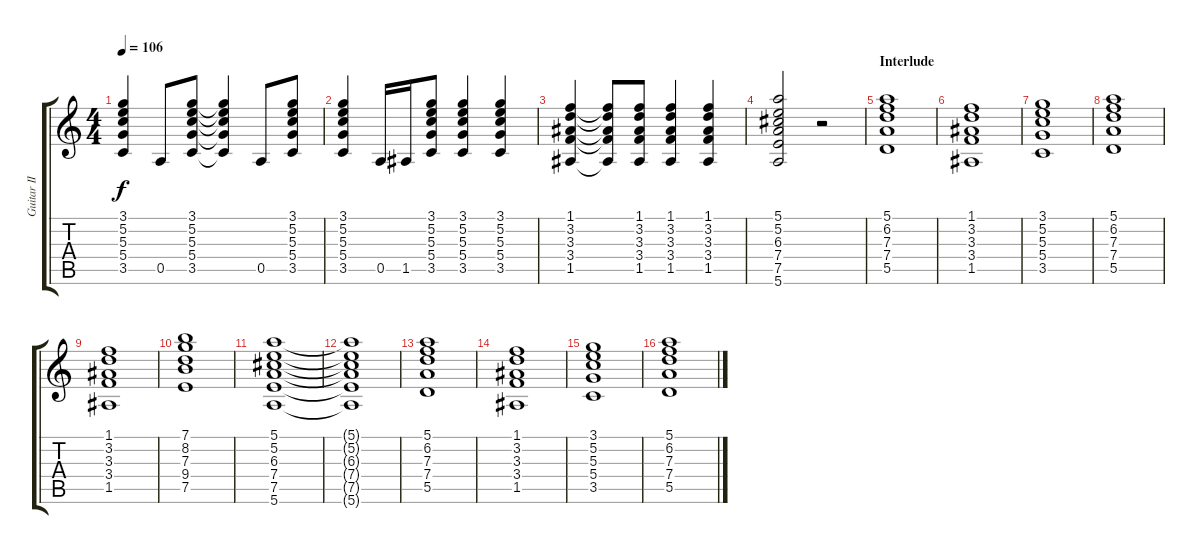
\track ("Guitar II" "Guitar II") {instrument distortionguitar}
\staff {score tabs}
\tuning (E4 B3 G3 D3 A2 E2) {hide}
\ts (4 4)
\tempo 106
\clef g2
\ks c
(3.1 5.2 5.3 5.4 3.5).4{dy f} 0.5.8 (3.1 5.2 5.3 5.4 3.5).8 (3.1{t} 5.2{t} 5.3{t} 5.4{t} 3.5{t}).4 0.5.8 (3.1 5.2 5.3 5.4 3.5).8 |
(3.1 5.2 5.3 5.4 3.5).4 0.5.16 1.5.16 (3.1 5.2 5.3 5.4 3.5).8 (3.1 5.2 5.3 5.4 3.5).4 (3.1 5.2 5.3 5.4 3.5).4 |
(1.1 3.2 3.3 3.4 1.5).4 (1.1{t} 3.2{t} 3.3{t} 3.4{t} 1.5{t}).8 (1.1 3.2 3.3 3.4 1.5).8 (1.1 3.2 3.3 3.4 1.5).4 (1.1 3.2 3.3 3.4 1.5).4 |
(5.1 5.2 6.3 7.4 7.5 5.6).2 r.2 |
\section ("" "Interlude")
(5.1 6.2 7.3 7.4 5.5).1 |
(1.1 3.2 3.3 3.4 1.5).1 |
(3.1 5.2 5.3 5.4 3.5).1 |
(5.1 6.2 7.3 7.4 5.5).1 |
(1.1 3.2 3.3 3.4 1.5).1 |
(7.1 8.2 7.3 9.4 7.5).1 |
(5.1 5.2 6.3 7.4 7.5 5.6).1 |
(5.1{t} 5.2{t} 6.3{t} 7.4{t} 7.5{t} 5.6{t}).1 |
(5.1 6.2 7.3 7.4 5.5).1 |
(1.1 3.2 3.3 3.4 1.5).1 |
(3.1 5.2 5.3 5.4 3.5).1 |
(5.1 6.2 7.3 7.4 5.5).1
